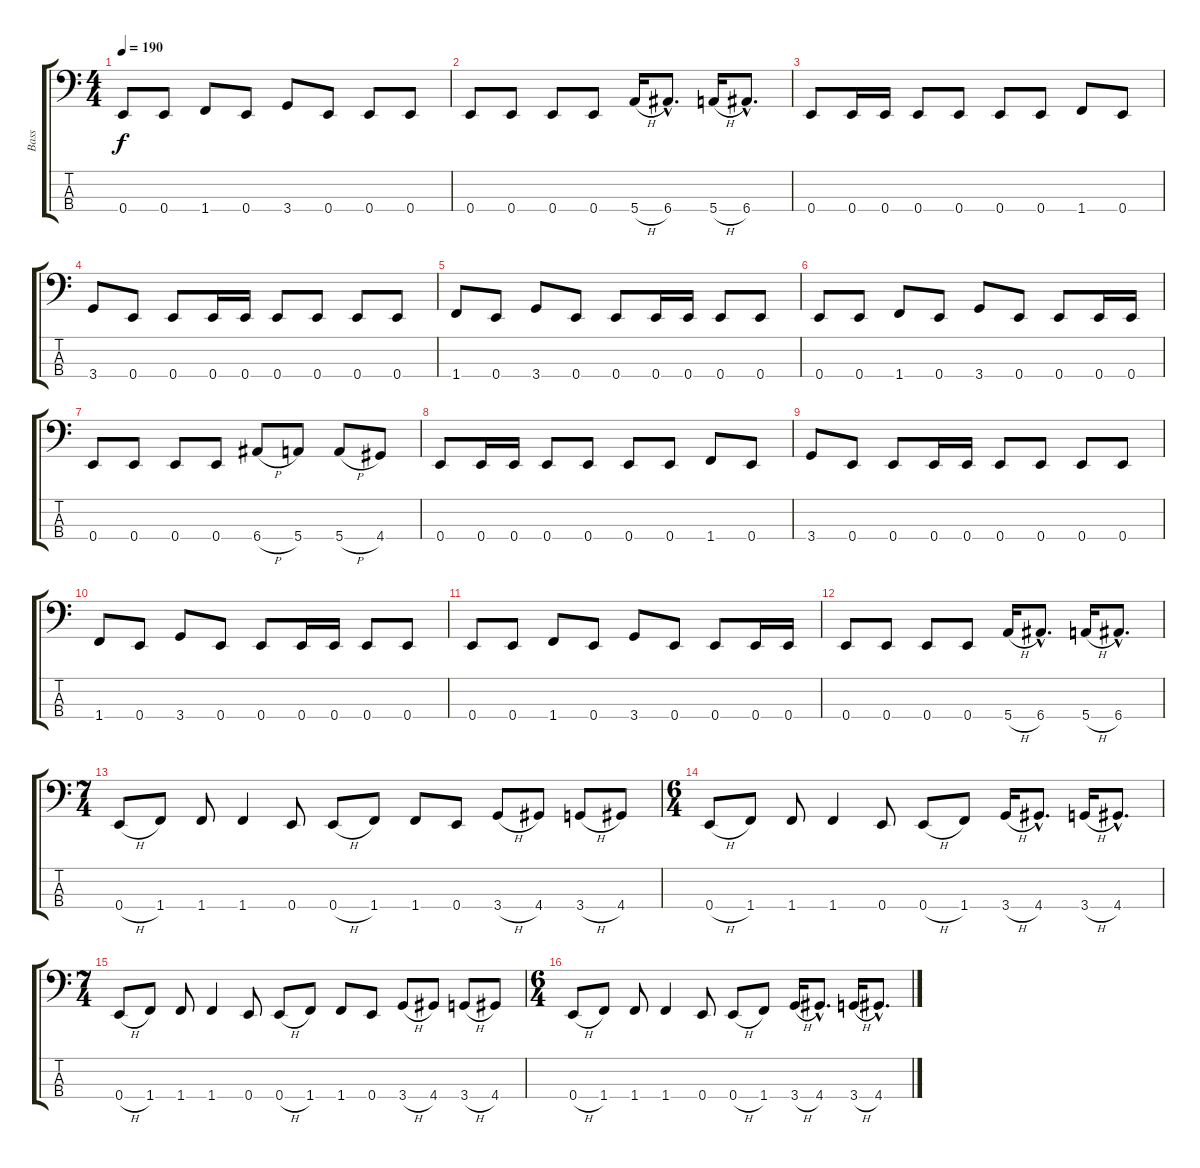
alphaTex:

\track ("Bass" "Bass") {instrument electricbassfinger}
\staff {score tabs}
\tuning (G2 D2 A1 E1) {hide}
\ts (4 4)
\tempo 190
\clef f4
\ks c
0.4.8{dy f} 0.4.8 1.4.8 0.4.8 3.4.8 0.4.8 0.4.8 0.4.8 |
0.4.8 0.4.8 0.4.8 0.4.8 5.4{h}.16 6.4{hac}.8{d} 5.4{h}.16 6.4{hac}.8{d} |
0.4.8 0.4.16 0.4.16 0.4.8 0.4.8 0.4.8 0.4.8 1.4.8 0.4.8 |
3.4.8 0.4.8 0.4.8 0.4.16 0.4.16 0.4.8 0.4.8 0.4.8 0.4.8 |
1.4.8 0.4.8 3.4.8 0.4.8 0.4.8 0.4.16 0.4.16 0.4.8 0.4.8 |
0.4.8 0.4.8 1.4.8 0.4.8 3.4.8 0.4.8 0.4.8 0.4.16 0.4.16 |
0.4.8 0.4.8 0.4.8 0.4.8 6.4{h}.8 5.4.8 5.4{h}.8 4.4.8 |
0.4.8 0.4.16 0.4.16 0.4.8 0.4.8 0.4.8 0.4.8 1.4.8 0.4.8 |
3.4.8 0.4.8 0.4.8 0.4.16 0.4.16 0.4.8 0.4.8 0.4.8 0.4.8 |
1.4.8 0.4.8 3.4.8 0.4.8 0.4.8 0.4.16 0.4.16 0.4.8 0.4.8 |
0.4.8 0.4.8 1.4.8 0.4.8 3.4.8 0.4.8 0.4.8 0.4.16 0.4.16 |
0.4.8 0.4.8 0.4.8 0.4.8 5.4{h}.16 6.4{hac}.8{d} 5.4{h}.16 6.4{hac}.8{d} |
\ts (7 4)
0.4{h}.8 1.4.8 1.4.8 1.4.4 0.4.8 0.4{h}.8 1.4.8 1.4.8 0.4.8 3.4{h}.8 4.4.8 3.4{h}.8 4.4.8 |
\ts (6 4)
0.4{h}.8 1.4.8 1.4.8 1.4.4 0.4.8 0.4{h}.8 1.4.8 3.4{h}.16 4.4{hac}.8{d} 3.4{h}.16 4.4{hac}.8{d} |
\ts (7 4)
0.4{h}.8 1.4.8 1.4.8 1.4.4 0.4.8 0.4{h}.8 1.4.8 1.4.8 0.4.8 3.4{h}.8 4.4.8 3.4{h}.8 4.4.8 |
\ts (6 4)
0.4{h}.8 1.4.8 1.4.8 1.4.4 0.4.8 0.4{h}.8 1.4.8 3.4{h}.16 4.4{hac}.8{d} 3.4{h}.16 4.4{hac}.8{d}
